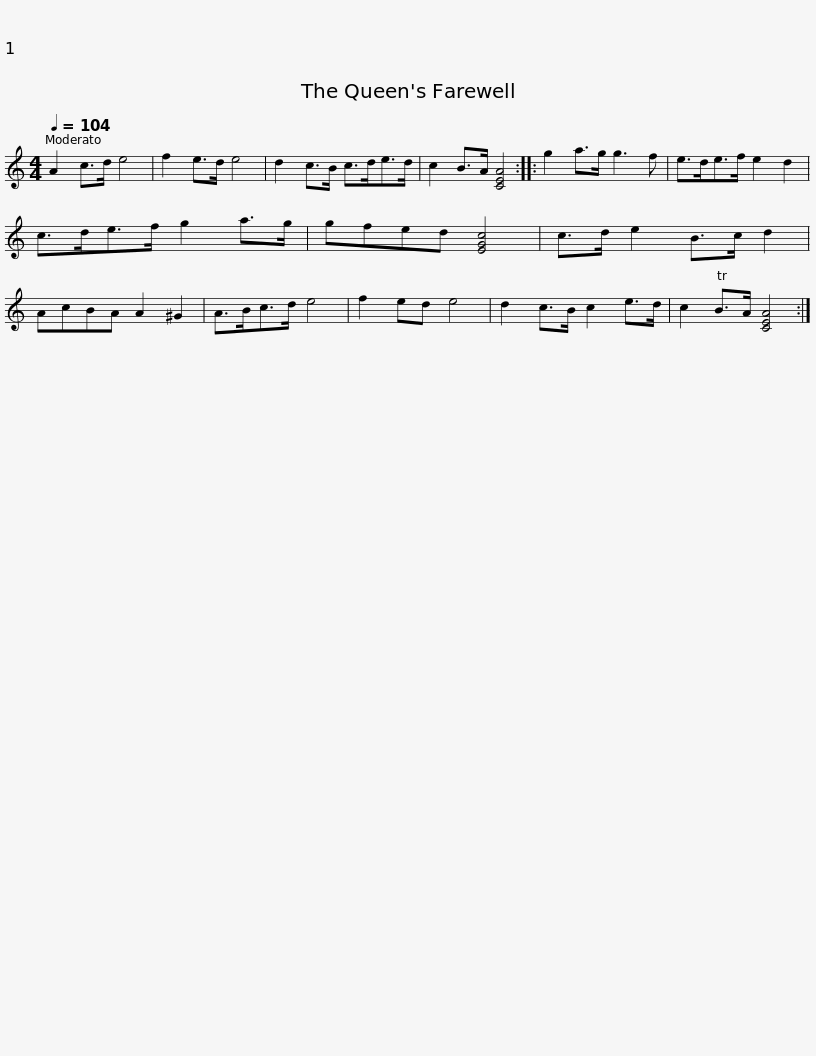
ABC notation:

X:1
L:1/8
Q:1/4=104
M:4/4
I:linebreak $
K:C
V:1 treble
V:1
 A2 c>d e4 | f2 e>d e4 | d2 c>B c>de>d | c2 B>A [CEA]4 :: g2 a>g g3 f | %5
 e>de>f e2 d2 | c>de>f g2 a>g |$ gfed [EGc]4 | c>d e2 B>c d2 | AcBA A2 ^G2 | %10
 A>Bc>d e4 | f2 ed e4 | d2 c>B c2 e>d | c2 TB>A [CEA]4 :| %14
